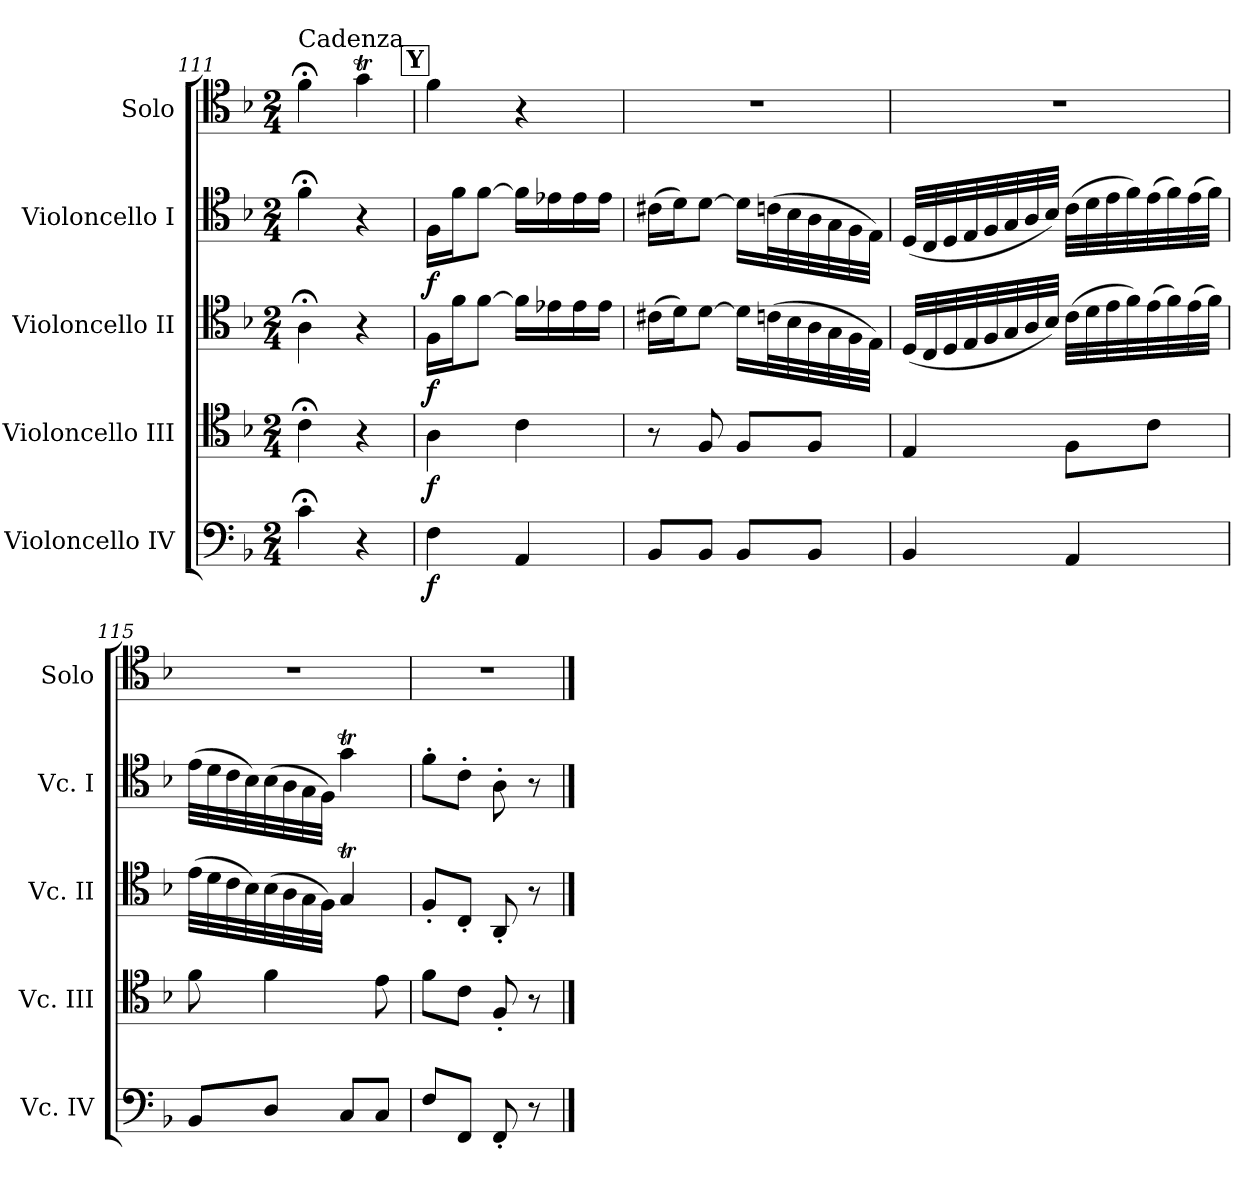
**kern	**dynam	**kern	**dynam	**kern	**dynam	**kern	**dynam	**kern
*part5	*part5	*part4	*part4	*part3	*part3	*part2	*part2	*part1
*staff5	*staff5	*staff4	*staff4	*staff3	*staff3	*staff2	*staff2	*staff1
*I"Violoncello IV	*	*I"Violoncello III	*	*I"Violoncello II	*	*I"Violoncello I	*	*I"Solo
*I'Vc. IV	*	*I'Vc. III	*	*I'Vc. II	*	*I'Vc. I	*	*I'Solo
!!LO:LB:g=z
*clefF4	*	*clefC4	*	*clefC4	*	*clefC4	*	*clefC4
*k[b-]	*	*k[b-]	*	*k[b-]	*	*k[b-]	*	*k[b-]
*M2/4	*	*M2/4	*	*M2/4	*	*M2/4	*	*M2/4
*MM15	*	*MM15	*	*MM15	*	*MM15	*	*MM15
=111	=111	=111	=111	=111	=111	=111	=111	=111
!	!	!	!	!	!	!	!	!LO:TX:a:t=Cadenza
4c;<Z\	.	4c;<Z\	.	4A;<Z\	.	4f;<Z\	.	4f;<Z\
*	*	*	*	*	*	*	*	*MM35
4r	.	4r	.	4r	.	4r	.	4gT\
!!LO:REH:place=s1:a:B:fs=14:t=Y
=112	=112	=112	=112	=112	=112	=112	=112	=112
!	!LO:DY:b	!	!LO:DY:b	!	!LO:DY:b	!	!LO:DY:b	!
4F\	f	4A\	f	16F\LL	f	16F\LL	f	4f\
.	.	.	.	16f\J	.	16f\J	.	.
.	.	.	.	[8f\J	.	[8f\J	.	.
4AA/	.	4c\	.	16f\LL]	.	16f\LL]	.	4r
.	.	.	.	16e-X\	.	16e-X\	.	.
.	.	.	.	16e-\	.	16e-\	.	.
.	.	.	.	16e-\JJ	.	16e-\JJ	.	.
=113	=113	=113	=113	=113	=113	=113	=113	=113
8BB-/L	.	8r	.	(16c#X\LL	.	(16c#X\LL	.	2r
.	.	.	.	16d\J)	.	16d\J)	.	.
8BB-/J	.	8F/	.	[8d\J	.	[8d\J	.	.
8BB-/L	.	8F/L	.	16d\LL]	.	16d\LL]	.	.
.	.	.	.	(32cn\L	.	(32cn\L	.	.
.	.	.	.	32B-\	.	32B-\	.	.
8BB-/J	.	8F/J	.	32A\	.	32A\	.	.
.	.	.	.	32G\	.	32G\	.	.
.	.	.	.	32F\	.	32F\	.	.
.	.	.	.	32E\JJJ)	.	32E\JJJ)	.	.
=114	=114	=114	=114	=114	=114	=114	=114	=114
4BB-/	.	4E/	.	(32D/LLL	.	(32D/LLL	.	2r
.	.	.	.	32C/	.	32C/	.	.
.	.	.	.	32D/	.	32D/	.	.
.	.	.	.	32E/	.	32E/	.	.
.	.	.	.	32F/	.	32F/	.	.
.	.	.	.	32G/	.	32G/	.	.
.	.	.	.	32A/	.	32A/	.	.
.	.	.	.	32B-/JJJ)	.	32B-/JJJ)	.	.
4AA/	.	8F\L	.	(32c\LLL	.	(32c\LLL	.	.
.	.	.	.	32d\	.	32d\	.	.
.	.	.	.	32e\	.	32e\	.	.
.	.	.	.	32f\)	.	32f\)	.	.
.	.	8c\J	.	(32e\	.	(32e\	.	.
.	.	.	.	32f\)	.	32f\)	.	.
.	.	.	.	(32e\	.	(32e\	.	.
.	.	.	.	32f\JJJ)	.	32f\JJJ)	.	.
!!LO:PB:g=z
=115	=115	=115	=115	=115	=115	=115	=115	=115
8BB-/L	.	8f\	.	(32e\LLL	.	(32e\LLL	.	2r
.	.	.	.	32d\	.	32d\	.	.
.	.	.	.	32c\	.	32c\	.	.
.	.	.	.	32B-\)	.	32B-\)	.	.
8D/J	.	4f\	.	(32B-\	.	(32B-\	.	.
.	.	.	.	32A\	.	32A\	.	.
.	.	.	.	32G\	.	32G\	.	.
.	.	.	.	32F\JJJ)	.	32F\JJJ)	.	.
8C/L	.	.	.	4GT/	.	4gT\	.	.
8C/J	.	8e\	.	.	.	.	.	.
=116	=116	=116	=116	=116	=116	=116	=116	=116
8F/L	.	8f\L	.	8F'/L	.	8f'\L	.	2r
8FF/J	.	8c\J	.	8C'/J	.	8c'\J	.	.
8FF'/	.	8F'/	.	8AA'/	.	8A'\	.	.
8r	.	8r	.	8r	.	8r	.	.
==	==	==	==	==	==	==	==	==
*-	*-	*-	*-	*-	*-	*-	*-	*-
